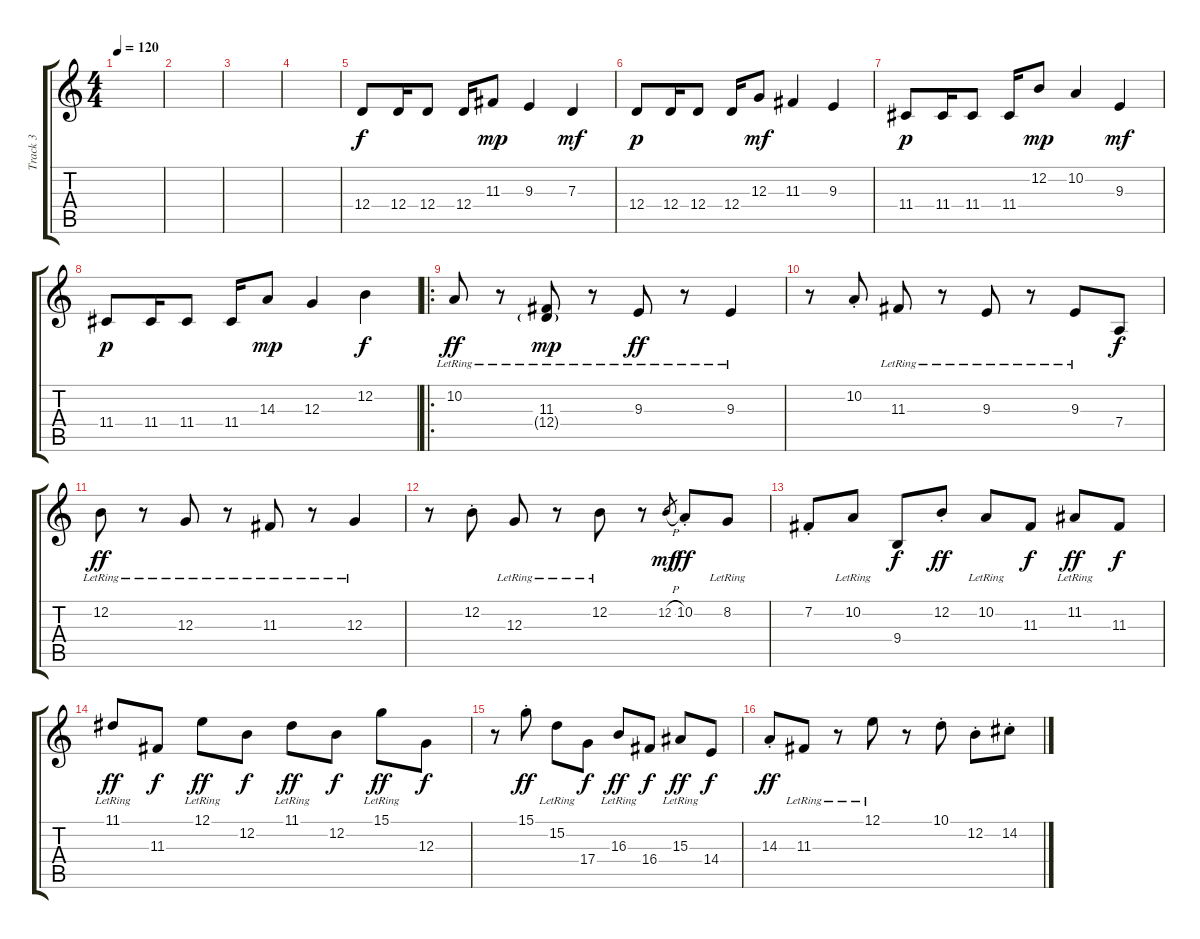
\track ("Track 3" "Track 3") {instrument steeldrums}
\staff {score tabs}
\tuning (E4 B3 G3 D3 A2 E2) {hide}
\ts (4 4)
\tempo 120
\clef g2
\ks c
|
|
|
|
12.4.8 12.4.16 12.4.8 12.4.16 11.3.8{dy mp} 9.3.4 7.3.4{dy mf} |
12.4.8{dy p} 12.4.16 12.4.8 12.4.16 12.3.8{dy mf} 11.3.4 9.3.4 |
11.4.8{dy p} 11.4.16 11.4.8 11.4.16 12.2.8{dy mp} 10.2.4 9.3.4{dy mf} |
11.4.8{dy p} 11.4.16 11.4.8 11.4.16 14.3.8{dy mp} 12.3.4 12.2.4{dy f} |
\ro
10.2{lr}.8{dy ff} r.8 (11.3{lr} 12.4{g}).8{dy mp} r.8 9.3{lr}.8{dy ff} r.8 9.3{lr}.4 |
r.8 10.2{st}.8 11.3{lr}.8 r.8 9.3{lr}.8 r.8 9.3{lr}.8 7.4.8{dy f} |
12.2{lr}.8{dy ff} r.8 12.3{lr}.8 r.8 11.3{lr}.8 r.8 12.3{lr}.4 |
r.8 12.2{st}.8 12.3{lr}.8 r.8 12.2{lr}.8 r.8 12.2{h}.8{gr dy mf} 10.2{st}.8{dy ff} 8.2{lr}.8 |
7.2{st}.8 10.2{lr}.8 9.4.8{dy f} 12.2{st}.8{dy ff} 10.2{lr}.8 11.3.8{dy f} 11.2{lr}.8{dy ff} 11.3.8{dy f} |
11.1{lr}.8{dy ff} 11.3.8{dy f} 12.1{lr}.8{dy ff} 12.2.8{dy f} 11.1{lr}.8{dy ff} 12.2.8{dy f} 15.1{lr}.8{dy ff} 12.3.8{dy f} |
r.8 15.1{st}.8{dy ff} 15.2{lr}.8 17.4.8{dy f} 16.3{lr}.8{dy ff} 16.4.8{dy f} 15.3{lr}.8{dy ff} 14.4.8{dy f} |
14.3{st}.8{dy ff} 11.3{lr}.8 r.8 12.1{lr}.8 r.8 10.1{st}.8 12.2{st}.8 14.2{st}.8
